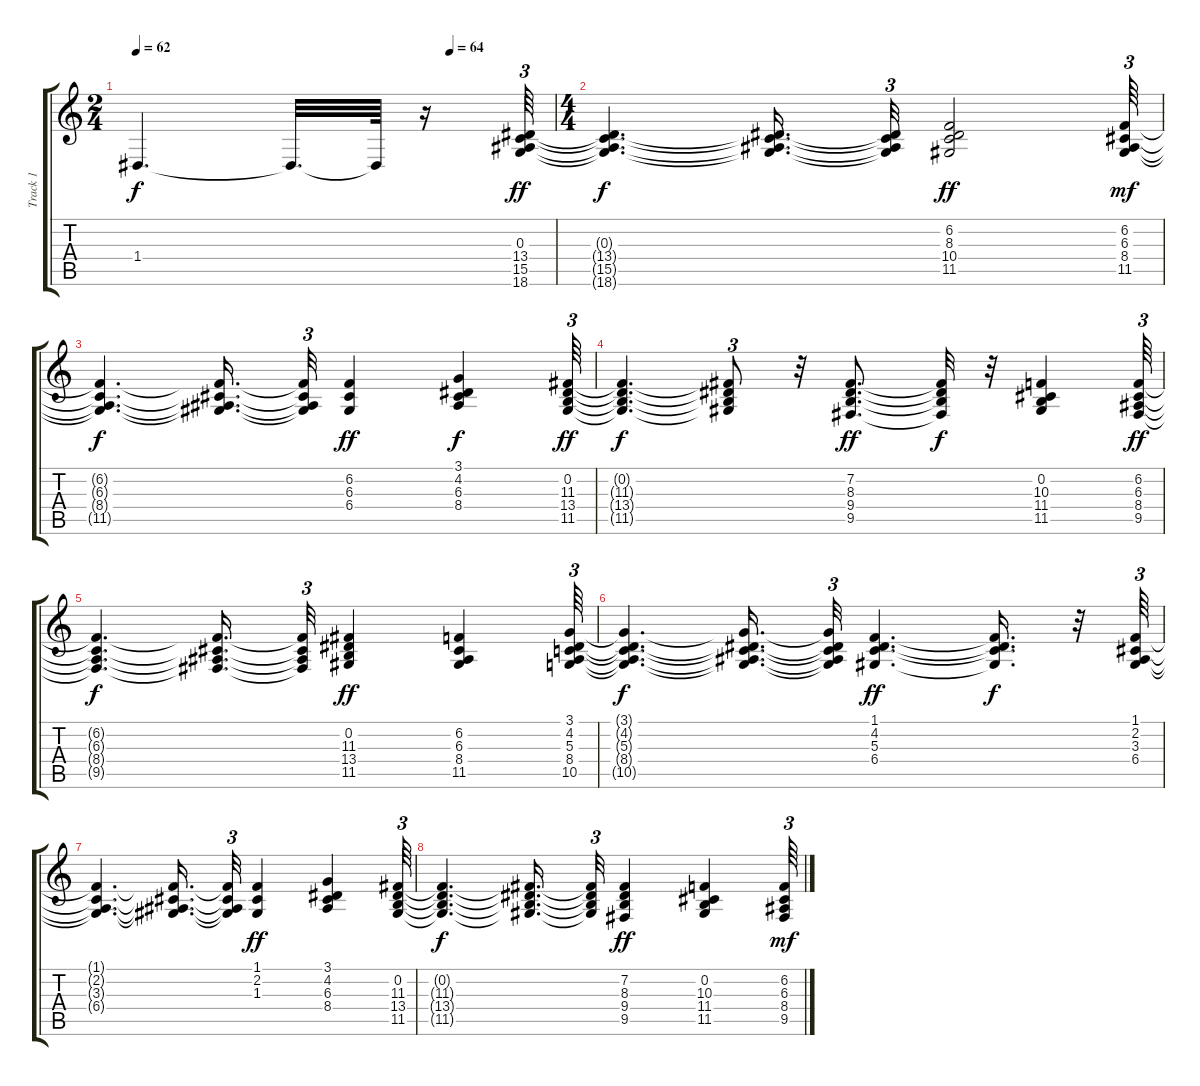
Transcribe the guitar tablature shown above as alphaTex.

\track ("Track 1" "Track 1") {instrument acousticgrandpiano}
\staff {score tabs}
\tuning (E4 B3 G3 D3 A2 E2) {hide}
\ts (2 4)
\tempo 62
\tempo (64 0.75)
\clef g2
\ks c
1.4{t}.4{d dy f} 1.4{t}.32{d} 1.4{t}.64 r.16 (0.3 13.4 15.5 18.6).64{tu (3 2) dy ff} |
\ts (4 4)
(0.3{t} 13.4{t} 15.5{t} 18.6{t}).4{d dy f} (0.3{t} 13.4{t} 15.5{t} 18.6{t}).16{d} (0.3{t} 13.4{t} 15.5{t} 18.6{t}).32{tu (3 2)} (6.2 8.3 10.4 11.5).2{dy ff} (6.2 6.3 8.4 11.5).64{tu (3 2) dy mf} |
(6.2{t} 6.3{t} 8.4{t} 11.5{t}).4{d dy f} (6.2{t} 6.3{t} 8.4{t} 11.5{t}).16{d} (6.2{t} 6.3{t} 8.4{t} 11.5{t}).32{tu (3 2)} (6.2 6.3 6.4).4{dy ff} (3.1 4.2 6.3 8.4).4{dy f} (0.2 11.3 13.4 11.5).64{tu (3 2) dy ff} |
(0.2{t} 11.3{t} 13.4{t} 11.5{t}).4{d dy f} (0.2{t} 11.3{t} 13.4{t} 11.5{t}).8{tu (3 2)} r.32 (7.2 8.3 9.4 9.5).8{d dy ff} (7.2{t} 8.3{t} 9.4{t} 9.5{t}).32{dy f} r.32 (0.2 10.3 11.4 11.5).4 (6.2 6.3 8.4 9.5).64{tu (3 2) dy ff} |
(6.2{t} 6.3{t} 8.4{t} 9.5{t}).4{d dy f} (6.2{t} 6.3{t} 8.4{t} 9.5{t}).16{d} (6.2{t} 6.3{t} 8.4{t} 9.5{t}).32{tu (3 2)} (0.2 11.3 13.4 11.5).4{dy ff} (6.2 6.3 8.4 11.5).4 (3.1 4.2 5.3 8.4 10.5).64{tu (3 2)} |
(3.1{t} 4.2{t} 5.3{t} 8.4{t} 10.5{t}).4{d dy f} (3.1{t} 4.2{t} 5.3{t} 8.4{t} 10.5{t}).16{d} (3.1{t} 4.2{t} 5.3{t} 8.4{t} 10.5{t}).32{tu (3 2)} (1.1 4.2 5.3 6.4).4{d dy ff} (1.1{t} 4.2{t} 5.3{t} 6.4{t}).16{d dy f} r.32 (1.1 2.2 3.3 6.4).64{tu (3 2)} |
(1.1{t} 2.2{t} 3.3{t} 6.4{t}).4{d} (1.1{t} 2.2{t} 3.3{t} 6.4{t}).16{d} (1.1{t} 2.2{t} 3.3{t} 6.4{t}).32{tu (3 2)} (1.1 2.2 1.3).4{dy ff} (3.1 4.2 6.3 8.4).4 (0.2 11.3 13.4 11.5).64{tu (3 2)} |
(0.2{t} 11.3{t} 13.4{t} 11.5{t}).4{d dy f} (0.2{t} 11.3{t} 13.4{t} 11.5{t}).16{d} (0.2{t} 11.3{t} 13.4{t} 11.5{t}).32{tu (3 2)} (7.2 8.3 9.4 9.5).4{dy ff} (0.2 10.3 11.4 11.5).4 (6.2 6.3 8.4 9.5).64{tu (3 2) dy mf}
